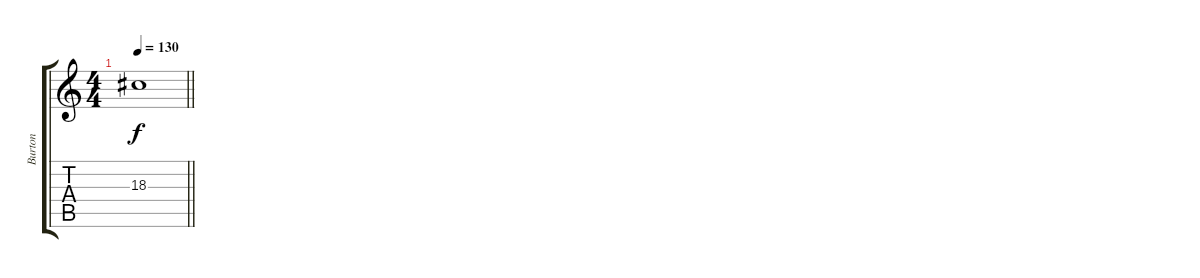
\track ("Burton" "Burton") {instrument synthstrings1}
\staff {score tabs}
\tuning (E4 B3 G3 D3 A2 E2) {hide}
\ts (4 4)
\tempo 130
\clef g2
\barLineRight lightlight
\ks c
18.3{t}.1{dy f}
